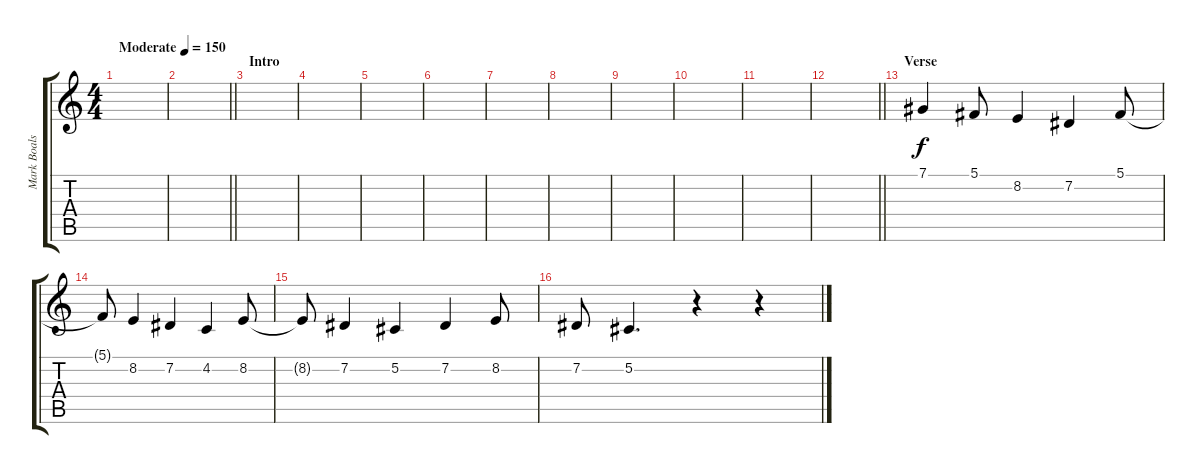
\track ("Mark Boals" "Mark Boals") {instrument lead2sawtooth}
\staff {score tabs}
\tuning (Db4 Ab3 E3 B2 Gb2 Db2) {hide}
\ts (4 4)
\tempo (150 "Moderate")
\clef g2
\ks c
|
\barLineRight lightlight
|
\section ("" "Intro")
|
|
|
|
|
|
|
|
|
\barLineRight lightlight
|
\section ("" "Verse")
7.1.4 5.1.8 8.2.4 7.2.4 5.1.8 |
5.1{t}.8 8.2.4 7.2.4 4.2.4 8.2.8 |
8.2{t}.8 7.2.4 5.2.4 7.2.4 8.2.8 |
7.2.8 5.2.4{d} r.4 r.4
